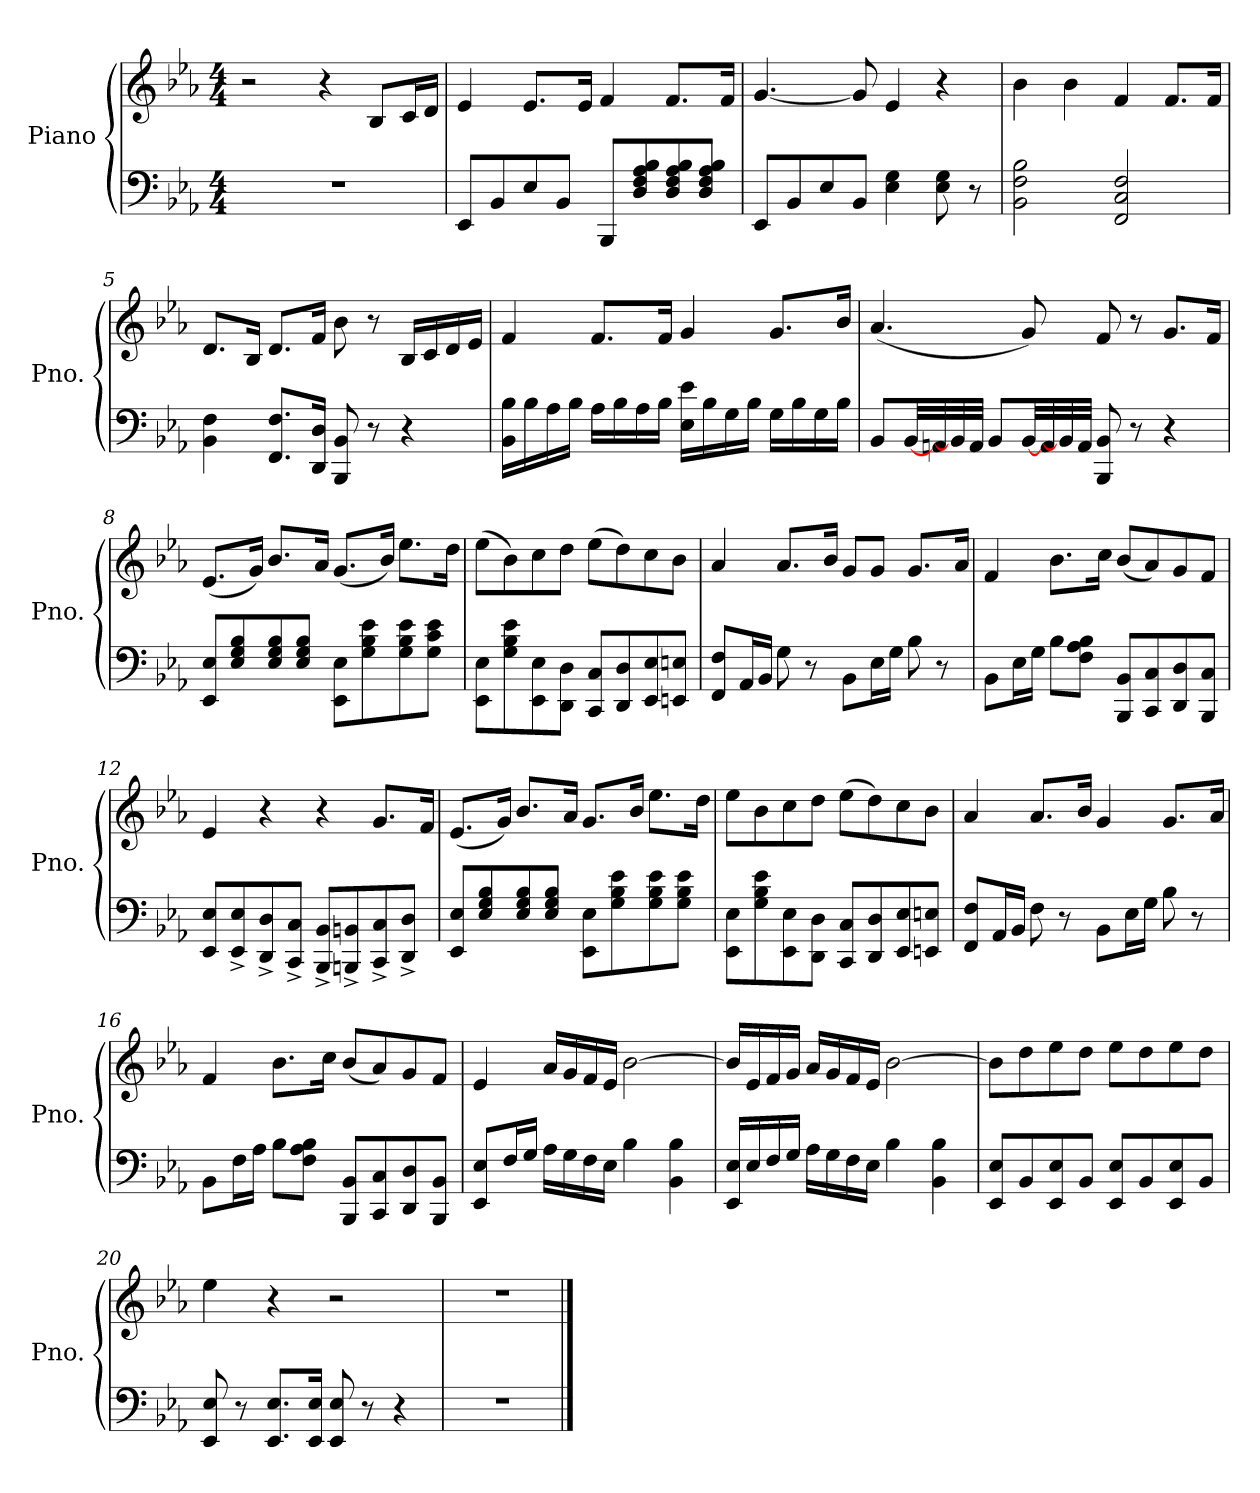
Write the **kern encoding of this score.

**kern	**kern
*part1	*part1
*staff2	*staff1
*I"Piano	*
*I'Pno.	*
*clefF4	*clefG2
*k[b-e-a-]	*k[b-e-a-]
*M4/4	*M4/4
=1	=1
1r	2r
.	4r
*	*MM80
.	8B-/L
.	16c/L
.	16d/JJ
=2	=2
8EE-/L	4e-/
8BB-/	.
8E-/	8.e-/L
8BB-/J	.
.	16e-/Jk
8BBB-/L	4f/
8D/ 8F/ 8A-/ 8B-/	.
8D/ 8F/ 8A-/ 8B-/	8.f/L
8D/ 8F/ 8A-/ 8B-/J	.
.	16f/Jk
=3	=3
8EE-/L	[4.g/
8BB-/	.
8E-/	.
8BB-/J	8g/]
4E-\ 4G\	4e-/
8E-\ 8G\	4r
8r	.
=4	=4
2BB-\ 2F\ 2B-\	4b-\
.	4b-\
2FF/ 2C/ 2F/	4f/
.	8.f/L
.	16f/Jk
=5	=5
4BB-\ 4F\	8.d/L
.	16B-/Jk
8.FF/ 8.F/L	8.d/L
16DD/ 16D/Jk	16f/Jk
8BBB-/ 8BB-/	8b-\
8r	8r
4r	16B-/LL
.	16c/
.	16d/
.	16e-/JJ
!!LO:LB:g=z
=6	=6
16BB-\ 16B-\LL	4f/
16B-\	.
16A-\	.
16B-\JJ	.
16A-\LL	8.f/L
16B-\	.
16A-\	.
16B-\JJ	16f/Jk
16E-\ 16e-\LL	4g/
16B-\	.
16G\	.
16B-\JJ	.
16G\LL	8.g/L
16B-\	.
16G\	.
16B-\JJ	16b-/Jk
=7	=7
8BB-/L	(<4.a-/
[32BB-/LL	.
32AAn/	.
32BB-/]	.
32AA/JJJ	.
8BB-/L	.
[32BB-/LL	8g/)
32AA/	.
32BB-/]	.
32AA/JJJ	.
8BBB-/ 8BB-/	8f/
8r	8r
4r	8.g/L
.	16f/Jk
=8	=8
8EE-/ 8E-/L	(<8.e-/L
8E-/ 8G/ 8B-/	.
.	16g/Jk)
8E-/ 8G/ 8B-/	8.b-/L
8E-/ 8G/ 8B-/J	.
.	16a-/Jk
8EE-\ 8E-\L	(<8.g/L
8G\ 8B-\ 8e-\	.
.	16b-/Jk)
8G\ 8B-\ 8e-\	8.ee-\L
8G\ 8c\ 8e-\J	.
.	16dd\Jk
!!LO:LB:g=z
=9	=9
8EE-\ 8E-\L	(>8ee-\L
8G\ 8B-\ 8e-\	8b-\)
8EE-\ 8E-\	8cc\
8DD\ 8D\J	8dd\J
8CC/ 8C/L	(>8ee-\L
8DD/ 8D/	8dd\)
8EE-/ 8E-/	8cc\
8EEn/ 8En/J	8b-\J
=10	=10
8FF/ 8F/L	4a-/
16AA-/L	.
16BB-/JJ	.
8G\	8.a-/L
8r	.
.	16b-/Jk
8BB-\L	8g/L
16E-\L	8g/J
16G\JJ	.
8B-\	8.g/L
8r	.
.	16a-/Jk
=11	=11
8BB-\L	4f/
16E-\L	.
16G\JJ	.
8B-\L	8.b-\L
8F\ 8A-\ 8B-\J	.
.	16cc\Jk
8BBB-/ 8BB-/L	(<8b-/L
8CC/ 8C/	8a-/)
8DD/ 8D/	8g/
8BBB-/ 8C/J	8f/J
=12	=12
8EE-/ 8E-/L	4e-/
8EE-/^ 8E-/^	.
8DD/^ 8D/^	4r
8CC/^ 8C/^J	.
8BBB-/^ 8BB-/^L	4r
8BBBn/^ 8BBn/^	.
8CC/^ 8C/^	8.g/L
8DD/^ 8D/^J	.
.	16f/Jk
!!LO:LB:g=z
=13	=13
8EE-/ 8E-/L	(<8.e-/L
8E-/ 8G/ 8B-/	.
.	16g/Jk)
8E-/ 8G/ 8B-/	8.b-/L
8E-/ 8G/ 8B-/J	.
.	16a-/Jk
8EE-\ 8E-\L	8.g/L
8G\ 8B-\ 8e-\	.
.	16b-/Jk
8G\ 8B-\ 8e-\	8.ee-\L
8G\ 8B-\ 8e-\J	.
.	16dd\Jk
=14	=14
8EE-\ 8E-\L	8ee-\L
8G\ 8B-\ 8e-\	8b-\
8EE-\ 8E-\	8cc\
8DD\ 8D\J	8dd\J
8CC/ 8C/L	(>8ee-\L
8DD/ 8D/	8dd\)
8EE-/ 8E-/	8cc\
8EEn/ 8En/J	8b-\J
=15	=15
8FF/ 8F/L	4a-/
16AA-/L	.
16BB-/JJ	.
8F\	8.a-/L
8r	.
.	16b-/Jk
8BB-\L	4g/
16E-\L	.
16G\JJ	.
8B-\	8.g/L
8r	.
.	16a-/Jk
=16	=16
8BB-\L	4f/
16F\L	.
16A-\JJ	.
8B-\L	8.b-\L
8F\ 8A-\ 8B-\J	.
.	16cc\Jk
8BBB-/ 8BB-/L	(<8b-/L
8CC/ 8C/	8a-/)
8DD/ 8D/	8g/
8BBB-/ 8BB-/J	8f/J
!!LO:LB:g=z
=17	=17
8EE-/ 8E-/L	4e-/
16F/L	.
16G/JJ	.
16A-\LL	16a-/LL
16G\	16g/
16F\	16f/
16E-\JJ	16e-/JJ
4B-\	[2b-\
4BB-\ 4B-\	.
=18	=18
16EE-/ 16E-/LL	16b-/LL]
16E-/	16e-/
16F/	16f/
16G/JJ	16g/JJ
16A-\LL	16a-/LL
16G\	16g/
16F\	16f/
16E-\JJ	16e-/JJ
4B-\	[2b-\
4BB-\ 4B-\	.
=19	=19
8EE-/ 8E-/L	8b-\L]
8BB-/	8dd\
8EE-/ 8E-/	8ee-\
8BB-/J	8dd\J
8EE-/ 8E-/L	8ee-\L
8BB-/	8dd\
8EE-/ 8E-/	8ee-\
8BB-/J	8dd\J
=20	=20
8EE-/ 8E-/	4ee-\
8r	.
8.EE-/ 8.E-/L	4r
16EE-/ 16E-/Jk	.
8EE-/ 8E-/	2r
8r	.
4r	.
=21	=21
1r	1r
==	==
*-	*-
